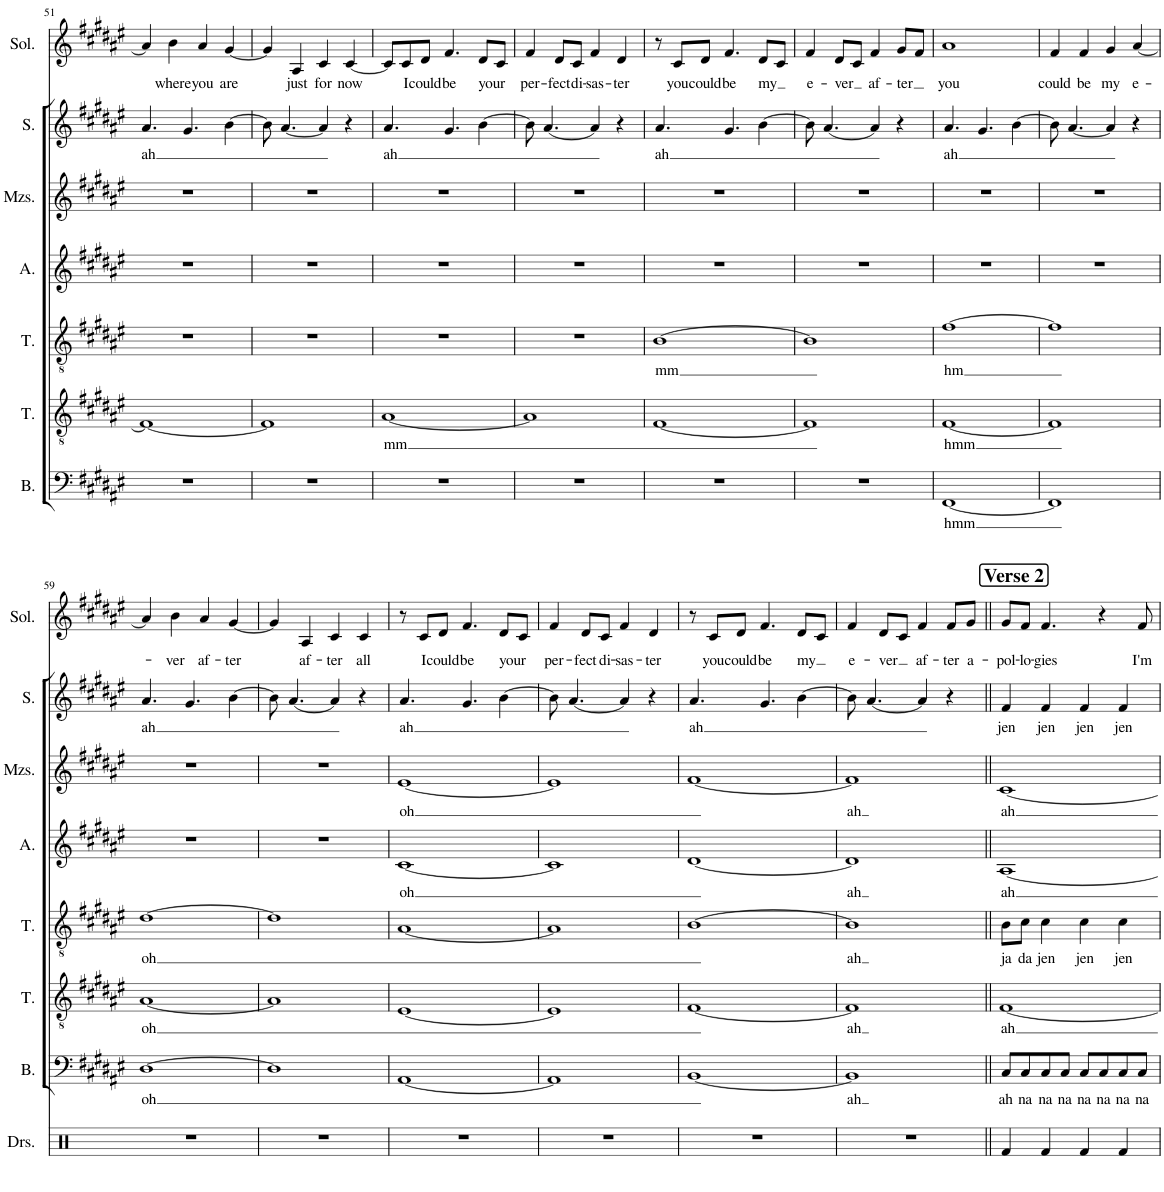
**kern	**text	**kern	**text	**kern	**text	**kern	**text	**kern	**text	**kern	**text	**kern	**text
*part7	*part7	*part6	*part6	*part5	*part5	*part4	*part4	*part3	*part3	*part2	*part2	*part1	*part1
*staff7	*staff7	*staff6	*staff6	*staff5	*staff5	*staff4	*staff4	*staff3	*staff3	*staff2	*staff2	*staff1	*staff1
*I"Bass	*	*I"Tenor	*	*I"Tenor	*	*I"Alto	*	*I"Mezzo-soprano	*	*I"Soprano	*	*I"Solo	*
*I'B.	*	*I'T.	*	*I'T.	*	*I'A.	*	*I'Mzs.	*	*I'S.	*	*I'Sol.	*
!!LO:PB:g=z
*clefF4	*	*clefGv2	*	*clefGv2	*	*clefG2	*	*clefG2	*	*clefG2	*	*clefG2	*
*k[f#c#g#d#a#e#]	*	*k[f#c#g#d#a#e#]	*	*k[f#c#g#d#a#e#]	*	*k[f#c#g#d#a#e#]	*	*k[f#c#g#d#a#e#]	*	*k[f#c#g#d#a#e#]	*	*k[f#c#g#d#a#e#]	*
*M4/4	*	*M4/4	*	*M4/4	*	*M4/4	*	*M4/4	*	*M4/4	*	*M4/4	*
=51	=51	=51	=51	=51	=51	=51	=51	=51	=51	=51	=51	=51	=51
!	!	!	!	!	!	!	!	!	!	!	!LO:LY:b	!	!
1r	.	1F#_	.	1r	.	1r	.	1r	.	4.a#/	ah	4a#/]	.
!	!	!	!	!	!	!	!	!	!	!	!	!	!LO:LY:b
.	.	.	.	.	.	.	.	.	.	.	.	4b\	where
.	.	.	.	.	.	.	.	.	.	4.g#/	.	.	.
!	!	!	!	!	!	!	!	!	!	!	!	!	!LO:LY:b
.	.	.	.	.	.	.	.	.	.	.	.	4a#/	you
!	!	!	!	!	!	!	!	!	!	!	!	!	!LO:LY:b
.	.	.	.	.	.	.	.	.	.	[4b\	.	[4g#/	are
=52	=52	=52	=52	=52	=52	=52	=52	=52	=52	=52	=52	=52	=52
1r	.	1F#]	.	1r	.	1r	.	1r	.	8b\]	.	4g#/]	.
.	.	.	.	.	.	.	.	.	.	[4.a#/	.	.	.
!	!	!	!	!	!	!	!	!	!	!	!	!	!LO:LY:b
.	.	.	.	.	.	.	.	.	.	.	.	4A#/	just
!	!	!	!	!	!	!	!	!	!	!	!	!	!LO:LY:b
.	.	.	.	.	.	.	.	.	.	4a#/]	.	4c#/	for
!	!	!	!	!	!	!	!	!	!	!	!	!	!LO:LY:b
.	.	.	.	.	.	.	.	.	.	4r	.	[4c#/	now
=53	=53	=53	=53	=53	=53	=53	=53	=53	=53	=53	=53	=53	=53
!	!	!	!LO:LY:b	!	!	!	!	!	!	!	!LO:LY:b	!	!
1r	.	[1A#	mm	1r	.	1r	.	1r	.	4.a#/	ah	8c#/L]	.
!	!	!	!	!	!	!	!	!	!	!	!	!	!LO:LY:b
.	.	.	.	.	.	.	.	.	.	.	.	8c#/	I
!	!	!	!	!	!	!	!	!	!	!	!	!	!LO:LY:b
.	.	.	.	.	.	.	.	.	.	.	.	8d#/J	could
!	!	!	!	!	!	!	!	!	!	!	!	!	!LO:LY:b
.	.	.	.	.	.	.	.	.	.	4.g#/	.	4.f#/	be
!	!	!	!	!	!	!	!	!	!	!	!	!	!LO:LY:b
.	.	.	.	.	.	.	.	.	.	[4b\	.	8d#/L	your
.	.	.	.	.	.	.	.	.	.	.	.	8c#/J	.
=54	=54	=54	=54	=54	=54	=54	=54	=54	=54	=54	=54	=54	=54
!	!	!	!	!	!	!	!	!	!	!	!	!	!LO:LY:b
1r	.	1A#]	.	1r	.	1r	.	1r	.	8b\]	.	4f#/	per-
.	.	.	.	.	.	.	.	.	.	[4.a#/	.	.	.
!	!	!	!	!	!	!	!	!	!	!	!	!	!LO:LY:b
.	.	.	.	.	.	.	.	.	.	.	.	8d#/L	-fect
!	!	!	!	!	!	!	!	!	!	!	!	!	!LO:LY:b
.	.	.	.	.	.	.	.	.	.	.	.	8c#/J	di-
!	!	!	!	!	!	!	!	!	!	!	!	!	!LO:LY:b
.	.	.	.	.	.	.	.	.	.	4a#/]	.	4f#/	-sas-
!	!	!	!	!	!	!	!	!	!	!	!	!	!LO:LY:b
.	.	.	.	.	.	.	.	.	.	4r	.	4d#/	-ter
=55	=55	=55	=55	=55	=55	=55	=55	=55	=55	=55	=55	=55	=55
!	!	!	!	!	!LO:LY:b	!	!	!	!	!	!LO:LY:b	!	!
1r	.	[1F#	.	[1B	mm	1r	.	1r	.	4.a#/	ah	8r	.
!	!	!	!	!	!	!	!	!	!	!	!	!	!LO:LY:b
.	.	.	.	.	.	.	.	.	.	.	.	8c#/L	you
!	!	!	!	!	!	!	!	!	!	!	!	!	!LO:LY:b
.	.	.	.	.	.	.	.	.	.	.	.	8d#/J	could
!	!	!	!	!	!	!	!	!	!	!	!	!	!LO:LY:b
.	.	.	.	.	.	.	.	.	.	4.g#/	.	4.f#/	be
!	!	!	!	!	!	!	!	!	!	!	!	!	!LO:LY:b
.	.	.	.	.	.	.	.	.	.	[4b\	.	8d#/L	my
.	.	.	.	.	.	.	.	.	.	.	.	8c#/J	.
=56	=56	=56	=56	=56	=56	=56	=56	=56	=56	=56	=56	=56	=56
!	!	!	!	!	!	!	!	!	!	!	!	!	!LO:LY:b
1r	.	1F#]	.	1B]	.	1r	.	1r	.	8b\]	.	4f#/	e-
.	.	.	.	.	.	.	.	.	.	[4.a#/	.	.	.
!	!	!	!	!	!	!	!	!	!	!	!	!	!LO:LY:b
.	.	.	.	.	.	.	.	.	.	.	.	8d#/L	-ver
.	.	.	.	.	.	.	.	.	.	.	.	8c#/J	.
!	!	!	!	!	!	!	!	!	!	!	!	!	!LO:LY:b
.	.	.	.	.	.	.	.	.	.	4a#/]	.	4f#/	af-
!	!	!	!	!	!	!	!	!	!	!	!	!	!LO:LY:b
.	.	.	.	.	.	.	.	.	.	4r	.	8g#/L	ter
.	.	.	.	.	.	.	.	.	.	.	.	8f#/J	.
=57	=57	=57	=57	=57	=57	=57	=57	=57	=57	=57	=57	=57	=57
!	!LO:LY:b	!	!LO:LY:b	!	!LO:LY:b	!	!	!	!	!	!LO:LY:b	!	!LO:LY:b
[1FF#	hmm	[1F#	hmm	[1f#	hm	1r	.	1r	.	4.a#/	ah	1a#	you
.	.	.	.	.	.	.	.	.	.	4.g#/	.	.	.
.	.	.	.	.	.	.	.	.	.	[4b\	.	.	.
=58	=58	=58	=58	=58	=58	=58	=58	=58	=58	=58	=58	=58	=58
!	!	!	!	!	!	!	!	!	!	!	!	!	!LO:LY:b
1FF#]	.	1F#]	.	1f#]	.	1r	.	1r	.	8b\]	.	4f#/	could
.	.	.	.	.	.	.	.	.	.	[4.a#/	.	.	.
!	!	!	!	!	!	!	!	!	!	!	!	!	!LO:LY:b
.	.	.	.	.	.	.	.	.	.	.	.	4f#/	be
!	!	!	!	!	!	!	!	!	!	!	!	!	!LO:LY:b
.	.	.	.	.	.	.	.	.	.	4a#/]	.	4g#/	my
!	!	!	!	!	!	!	!	!	!	!	!	!	!LO:LY:b
.	.	.	.	.	.	.	.	.	.	4r	.	[4a#/	e-
!!LO:LB:g=z
=59	=59	=59	=59	=59	=59	=59	=59	=59	=59	=59	=59	=59	=59
!	!LO:LY:b	!	!LO:LY:b	!	!LO:LY:b	!	!	!	!	!	!LO:LY:b	!	!
[1D#	oh	[1A#	oh	[1d#	oh	1r	.	1r	.	4.a#/	ah	4a#/]	.
!	!	!	!	!	!	!	!	!	!	!	!	!	!LO:LY:b
.	.	.	.	.	.	.	.	.	.	.	.	4b\	-ver
.	.	.	.	.	.	.	.	.	.	4.g#/	.	.	.
!	!	!	!	!	!	!	!	!	!	!	!	!	!LO:LY:b
.	.	.	.	.	.	.	.	.	.	.	.	4a#/	af-
!	!	!	!	!	!	!	!	!	!	!	!	!	!LO:LY:b
.	.	.	.	.	.	.	.	.	.	[4b\	.	[4g#/	-ter
=60	=60	=60	=60	=60	=60	=60	=60	=60	=60	=60	=60	=60	=60
1D#]	.	1A#]	.	1d#]	.	1r	.	1r	.	8b\]	.	4g#/]	.
.	.	.	.	.	.	.	.	.	.	[4.a#/	.	.	.
!	!	!	!	!	!	!	!	!	!	!	!	!	!LO:LY:b
.	.	.	.	.	.	.	.	.	.	.	.	4A#/	af-
!	!	!	!	!	!	!	!	!	!	!	!	!	!LO:LY:b
.	.	.	.	.	.	.	.	.	.	4a#/]	.	4c#/	-ter
!	!	!	!	!	!	!	!	!	!	!	!	!	!LO:LY:b
.	.	.	.	.	.	.	.	.	.	4r	.	4c#/	all
=61	=61	=61	=61	=61	=61	=61	=61	=61	=61	=61	=61	=61	=61
!	!	!	!	!	!	!	!LO:LY:b	!	!LO:LY:b	!	!LO:LY:b	!	!
[1AA#	.	[1E#	.	[1A#	.	[1c#	-oh	[1e#	oh	4.a#/	ah	8r	.
!	!	!	!	!	!	!	!	!	!	!	!	!	!LO:LY:b
.	.	.	.	.	.	.	.	.	.	.	.	8c#/L	I
!	!	!	!	!	!	!	!	!	!	!	!	!	!LO:LY:b
.	.	.	.	.	.	.	.	.	.	.	.	8d#/J	could
!	!	!	!	!	!	!	!	!	!	!	!	!	!LO:LY:b
.	.	.	.	.	.	.	.	.	.	4.g#/	.	4.f#/	be
!	!	!	!	!	!	!	!	!	!	!	!	!	!LO:LY:b
.	.	.	.	.	.	.	.	.	.	[4b\	.	8d#/L	your
.	.	.	.	.	.	.	.	.	.	.	.	8c#/J	.
=62	=62	=62	=62	=62	=62	=62	=62	=62	=62	=62	=62	=62	=62
!	!	!	!	!	!	!	!	!	!	!	!	!	!LO:LY:b
1AA#]	.	1E#]	.	1A#]	.	1c#]	.	1e#]	.	8b\]	.	4f#/	per-
.	.	.	.	.	.	.	.	.	.	[4.a#/	.	.	.
!	!	!	!	!	!	!	!	!	!	!	!	!	!LO:LY:b
.	.	.	.	.	.	.	.	.	.	.	.	8d#/L	-fect
!	!	!	!	!	!	!	!	!	!	!	!	!	!LO:LY:b
.	.	.	.	.	.	.	.	.	.	.	.	8c#/J	di-
!	!	!	!	!	!	!	!	!	!	!	!	!	!LO:LY:b
.	.	.	.	.	.	.	.	.	.	4a#/]	.	4f#/	-sas-
!	!	!	!	!	!	!	!	!	!	!	!	!	!LO:LY:b
.	.	.	.	.	.	.	.	.	.	4r	.	4d#/	-ter
=63	=63	=63	=63	=63	=63	=63	=63	=63	=63	=63	=63	=63	=63
!	!	!	!	!	!	!	!	!	!	!	!LO:LY:b	!	!
[1BB	.	[1F#	.	[1B	.	[1d#	.	[1f#	.	4.a#/	ah	8r	.
!	!	!	!	!	!	!	!	!	!	!	!	!	!LO:LY:b
.	.	.	.	.	.	.	.	.	.	.	.	8c#/L	you
!	!	!	!	!	!	!	!	!	!	!	!	!	!LO:LY:b
.	.	.	.	.	.	.	.	.	.	.	.	8d#/J	could
!	!	!	!	!	!	!	!	!	!	!	!	!	!LO:LY:b
.	.	.	.	.	.	.	.	.	.	4.g#/	.	4.f#/	be
!	!	!	!	!	!	!	!	!	!	!	!	!	!LO:LY:b
.	.	.	.	.	.	.	.	.	.	[4b\	.	8d#/L	my
.	.	.	.	.	.	.	.	.	.	.	.	8c#/J	.
=64	=64	=64	=64	=64	=64	=64	=64	=64	=64	=64	=64	=64	=64
!	!LO:LY:b	!	!LO:LY:b	!	!LO:LY:b	!	!LO:LY:b	!	!LO:LY:b	!	!	!	!LO:LY:b
1BB]	ah	1F#]	ah	1B]	ah	1d#]	ah	1f#]	ah	8b\]	.	4f#/	e-
.	.	.	.	.	.	.	.	.	.	[4.a#/	.	.	.
!	!	!	!	!	!	!	!	!	!	!	!	!	!LO:LY:b
.	.	.	.	.	.	.	.	.	.	.	.	8d#/L	-ver
.	.	.	.	.	.	.	.	.	.	.	.	8c#/J	.
!	!	!	!	!	!	!	!	!	!	!	!	!	!LO:LY:b
.	.	.	.	.	.	.	.	.	.	4a#/]	.	4f#/	af-
!	!	!	!	!	!	!	!	!	!	!	!	!	!LO:LY:b
.	.	.	.	.	.	.	.	.	.	4r	.	8f#/L	ter
!	!	!	!	!	!	!	!	!	!	!	!	!	!LO:LY:b
.	.	.	.	.	.	.	.	.	.	.	.	8g#/J	a-
!!LO:REH:place=s1:a:B:cj:fs=14:t=Verse 2
=65||	=65||	=65||	=65||	=65||	=65||	=65||	=65||	=65||	=65||	=65||	=65||	=65||	=65||
!	!LO:LY:b	!	!LO:LY:b	!	!LO:LY:b	!	!LO:LY:b	!	!LO:LY:b	!	!LO:LY:b	!	!LO:LY:b
8C#/L	ah	[1F#	ah	8B\L	ja	[1A#	ah	[1c#	ah	4f#/	jen	8g#/L	-pol-
!	!LO:LY:b	!	!	!	!LO:LY:b	!	!	!	!	!	!	!	!LO:LY:b
8C#/	na	.	.	8c#\J	da	.	.	.	.	.	.	8f#/J	-lo-
!	!LO:LY:b	!	!	!	!LO:LY:b	!	!	!	!	!	!LO:LY:b	!	!LO:LY:b
8C#/	na	.	.	4c#\	jen	.	.	.	.	4f#/	jen	4.f#/	-gies
!	!LO:LY:b	!	!	!	!	!	!	!	!	!	!	!	!
8C#/J	na	.	.	.	.	.	.	.	.	.	.	.	.
!	!LO:LY:b	!	!	!	!LO:LY:b	!	!	!	!	!	!LO:LY:b	!	!
8C#/L	na	.	.	4c#\	jen	.	.	.	.	4f#/	jen	.	.
!	!LO:LY:b	!	!	!	!	!	!	!	!	!	!	!	!
8C#/	na	.	.	.	.	.	.	.	.	.	.	4r	.
!	!LO:LY:b	!	!	!	!LO:LY:b	!	!	!	!	!	!LO:LY:b	!	!
8C#/	na	.	.	4c#\	jen	.	.	.	.	4f#/	jen	.	.
!	!LO:LY:b	!	!	!	!	!	!	!	!	!	!	!	!LO:LY:b
8C#/J	na	.	.	.	.	.	.	.	.	.	.	8f#/	I'm
=	=	=	=	=	=	=	=	=	=	=	=	=	=
*-	*-	*-	*-	*-	*-	*-	*-	*-	*-	*-	*-	*-	*-
